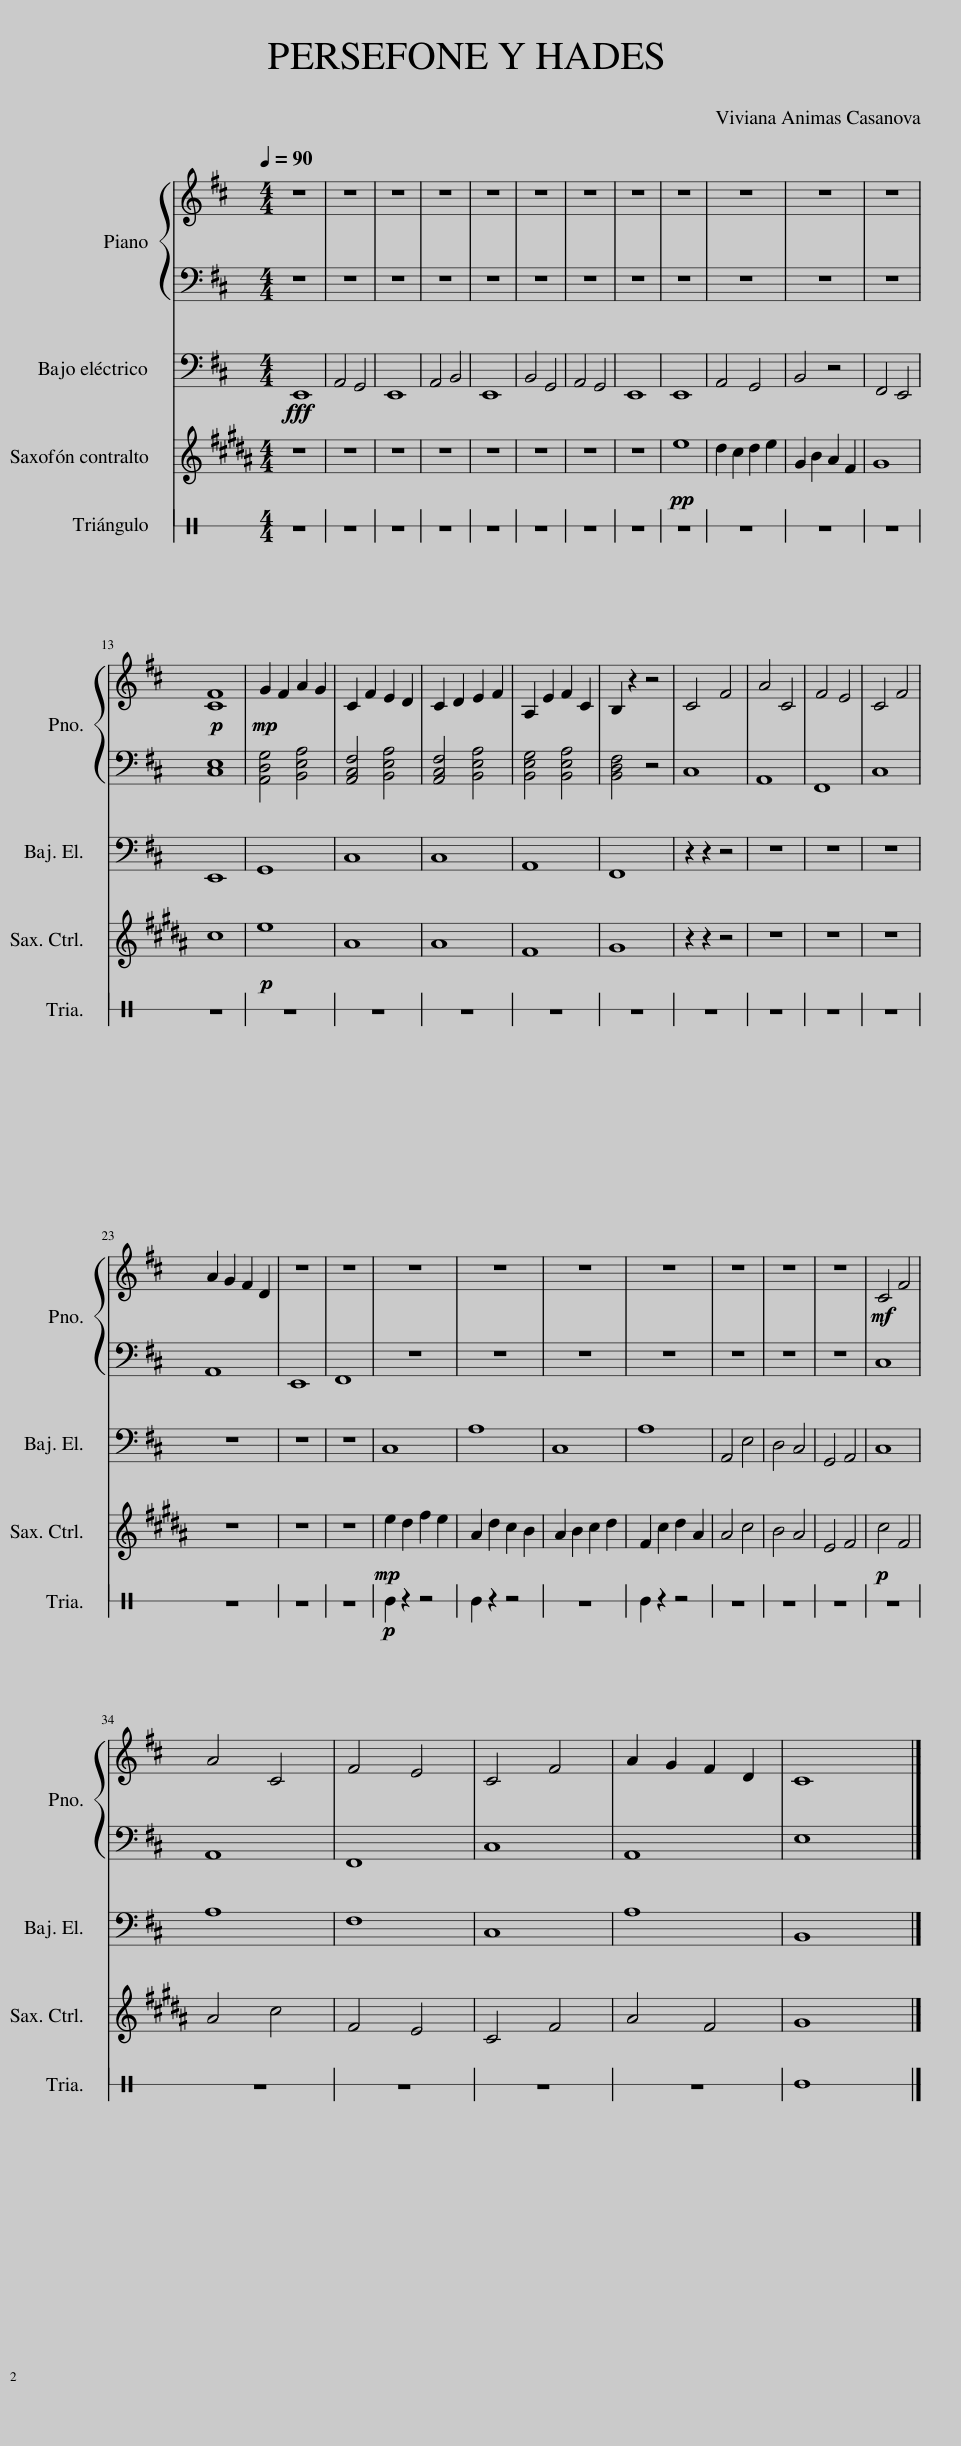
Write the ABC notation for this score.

X:1
%%score { 1 | 2 } 3 4 5
L:1/8
Q:1/4=90
M:4/4
I:linebreak $
K:D
V:1 treble
V:2 bass
V:3 bass transpose=-12
V:4 treble transpose=-9
V:5 perc stafflines=1
K:none
V:1
 z8 | z8 | z8 | z8 | z8 | %5
 z8 | z8 | z8 | z8 | z8 | %10
 z8 | z8 |$!p! [CF]8 |!mp! G2 F2 A2 G2 | C2 F2 E2 D2 | %15
 C2 D2 E2 F2 | A,2 E2 F2 C2 | B,2 z2 z4 | C4 F4 | A4 C4 | %20
 F4 E4 | C4 F4 |$ A2 G2 F2 D2 | z8 | z8 | %25
 z8 | z8 | z8 | z8 | z8 | %30
 z8 | z8 |!mf! C4 F4 |$ A4 C4 | F4 E4 | %35
 C4 F4 | A2 G2 F2 D2 | C8 |] %38
V:2
 z8 | z8 | z8 | z8 | z8 | %5
 z8 | z8 | z8 | z8 | z8 | %10
 z8 | z8 |$ [C,E,]8 | [A,,D,G,]4 [B,,E,A,]4 | [A,,C,F,]4 [B,,E,A,]4 | %15
 [A,,C,F,]4 [B,,E,A,]4 | [B,,E,G,]4 [B,,E,A,]4 | [B,,D,F,]4 z4 | C,8 | A,,8 | %20
 F,,8 | C,8 |$ A,,8 | E,,8 | F,,8 | %25
 z8 | z8 | z8 | z8 | z8 | %30
 z8 | z8 | C,8 |$ A,,8 | F,,8 | %35
 C,8 | A,,8 | E,8 |] %38
V:3
!fff! E,,8 | A,,4 G,,4 | E,,8 | A,,4 B,,4 | E,,8 | %5
 B,,4 G,,4 | A,,4 G,,4 | E,,8 | E,,8 | A,,4 G,,4 | %10
 B,,4 z4 | F,,4 E,,4 |$ E,,8 | G,,8 | C,8 | %15
 C,8 | A,,8 | F,,8 | z2 z2 z4 | z8 | %20
 z8 | z8 |$ z8 | z8 | z8 | %25
 C,8 | A,8 | C,8 | A,8 | A,,4 E,4 | %30
 D,4 C,4 | G,,4 A,,4 | C,8 |$ A,8 | F,8 | %35
 C,8 | A,8 | B,,8 |] %38
V:4
[K:B] z8 | z8 | z8 | z8 | z8 | %5
 z8 | z8 | z8 |!pp! e8 | d2 c2 d2 e2 | %10
 G2 B2 A2 F2 | G8 |$ c8 |!p! e8 | A8 | %15
 A8 | F8 | G8 | z2 z2 z4 | z8 | %20
 z8 | z8 |$ z8 | z8 | z8 | %25
!mp! e2 d2 f2 e2 | A2 d2 c2 B2 | A2 B2 c2 d2 | F2 c2 d2 A2 | A4 c4 | %30
 B4 A4 | E4 F4 |!p! c4 F4 |$ A4 c4 | F4 E4 | %35
 C4 F4 | A4 F4 | G8 |] %38
V:5
[K:C] z8 | z8 | z8 | z8 | z8 | %5
 z8 | z8 | z8 | z8 | z8 | %10
 z8 | z8 |$ z8 | z8 | z8 | %15
 z8 | z8 | z8 | z8 | z8 | %20
 z8 | z8 |$ z8 | z8 | z8 | %25
!p! E2 z2 z4 | E2 z2 z4 | z8 | E2 z2 z4 | z8 | %30
 z8 | z8 | z8 |$ z8 | z8 | %35
 z8 | z8 | E8 |] %38
